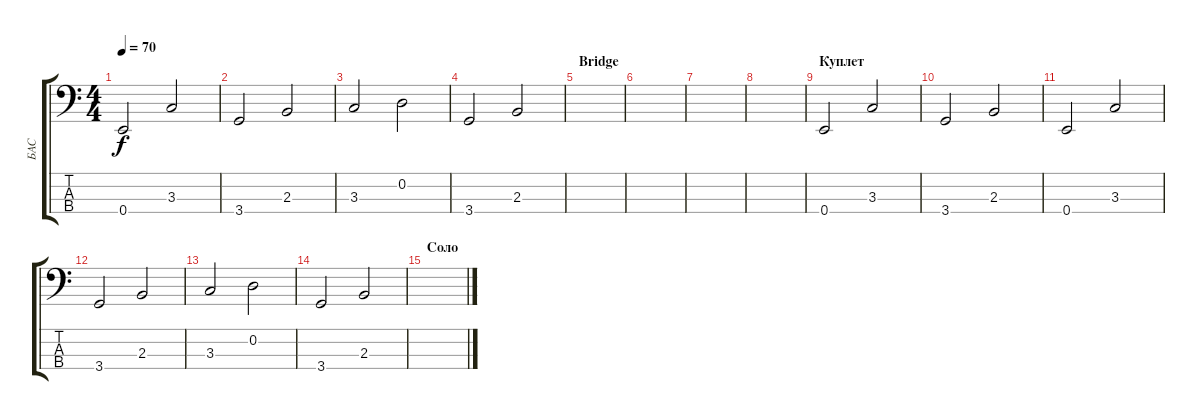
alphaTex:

\track ("БАС" "БАС") {instrument electricbasspick}
\staff {score tabs}
\tuning (G2 D2 A1 E1) {hide}
\ts (4 4)
\tempo 70
\clef f4
\ks c
0.4.2{dy f} 3.3.2 |
3.4.2 2.3.2 |
3.3.2 0.2.2 |
3.4.2 2.3.2 |
\section ("" "Bridge")
|
|
|
|
\section ("" "Куплет")
0.4.2 3.3.2 |
3.4.2 2.3.2 |
0.4.2 3.3.2 |
3.4.2 2.3.2 |
3.3.2 0.2.2 |
3.4.2 2.3.2 |
\section ("" "Соло")
